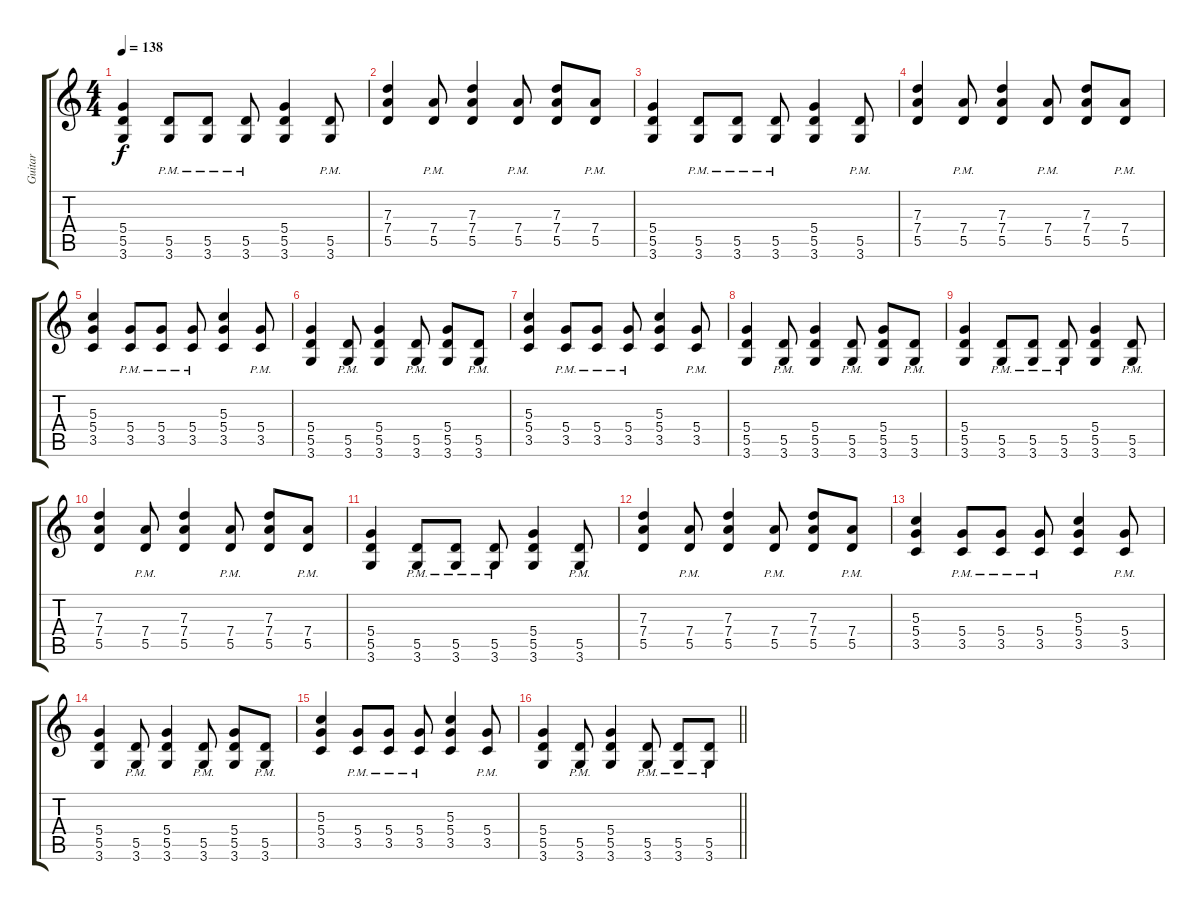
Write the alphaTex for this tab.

\track ("Guitar" "Guitar") {instrument distortionguitar}
\staff {score tabs}
\tuning (E4 B3 G3 D3 A2 E2) {hide}
\ts (4 4)
\section ("" "")
\tempo 138
\clef g2
\ks c
(5.4 5.5 3.6).4{dy f} (5.5{pm} 3.6{pm}).8 (5.5{pm} 3.6{pm}).8 (5.5{pm} 3.6{pm}).8 (5.4 5.5 3.6).4 (5.5{pm} 3.6{pm}).8 |
(7.3 7.4 5.5).4 (7.4{pm} 5.5{pm}).8 (7.3 7.4 5.5).4 (7.4{pm} 5.5{pm}).8 (7.3 7.4 5.5).8 (7.4{pm} 5.5{pm}).8 |
(5.4 5.5 3.6).4 (5.5{pm} 3.6{pm}).8 (5.5{pm} 3.6{pm}).8 (5.5{pm} 3.6{pm}).8 (5.4 5.5 3.6).4 (5.5{pm} 3.6{pm}).8 |
(7.3 7.4 5.5).4 (7.4{pm} 5.5{pm}).8 (7.3 7.4 5.5).4 (7.4{pm} 5.5{pm}).8 (7.3 7.4 5.5).8 (7.4{pm} 5.5{pm}).8 |
(5.3 5.4 3.5).4 (5.4{pm} 3.5{pm}).8 (5.4{pm} 3.5{pm}).8 (5.4{pm} 3.5{pm}).8 (5.3 5.4 3.5).4 (5.4{pm} 3.5{pm}).8 |
(5.4 5.5 3.6).4 (5.5{pm} 3.6{pm}).8 (5.4 5.5 3.6).4 (5.5{pm} 3.6{pm}).8 (5.4 5.5 3.6).8 (5.5{pm} 3.6{pm}).8 |
(5.3 5.4 3.5).4 (5.4{pm} 3.5{pm}).8 (5.4{pm} 3.5{pm}).8 (5.4{pm} 3.5{pm}).8 (5.3 5.4 3.5).4 (5.4{pm} 3.5{pm}).8 |
(5.4 5.5 3.6).4 (5.5{pm} 3.6{pm}).8 (5.4 5.5 3.6).4 (5.5{pm} 3.6{pm}).8 (5.4 5.5 3.6).8 (5.5{pm} 3.6{pm}).8 |
(5.4 5.5 3.6).4 (5.5{pm} 3.6{pm}).8 (5.5{pm} 3.6{pm}).8 (5.5{pm} 3.6{pm}).8 (5.4 5.5 3.6).4 (5.5{pm} 3.6{pm}).8 |
(7.3 7.4 5.5).4 (7.4{pm} 5.5{pm}).8 (7.3 7.4 5.5).4 (7.4{pm} 5.5{pm}).8 (7.3 7.4 5.5).8 (7.4{pm} 5.5{pm}).8 |
(5.4 5.5 3.6).4 (5.5{pm} 3.6{pm}).8 (5.5{pm} 3.6{pm}).8 (5.5{pm} 3.6{pm}).8 (5.4 5.5 3.6).4 (5.5{pm} 3.6{pm}).8 |
(7.3 7.4 5.5).4 (7.4{pm} 5.5{pm}).8 (7.3 7.4 5.5).4 (7.4{pm} 5.5{pm}).8 (7.3 7.4 5.5).8 (7.4{pm} 5.5{pm}).8 |
(5.3 5.4 3.5).4 (5.4{pm} 3.5{pm}).8 (5.4{pm} 3.5{pm}).8 (5.4{pm} 3.5{pm}).8 (5.3 5.4 3.5).4 (5.4{pm} 3.5{pm}).8 |
(5.4 5.5 3.6).4 (5.5{pm} 3.6{pm}).8 (5.4 5.5 3.6).4 (5.5{pm} 3.6{pm}).8 (5.4 5.5 3.6).8 (5.5{pm} 3.6{pm}).8 |
(5.3 5.4 3.5).4 (5.4{pm} 3.5{pm}).8 (5.4{pm} 3.5{pm}).8 (5.4{pm} 3.5{pm}).8 (5.3 5.4 3.5).4 (5.4{pm} 3.5{pm}).8 |
\barLineRight lightlight
(5.4 5.5 3.6).4 (5.5{pm} 3.6{pm}).8 (5.4 5.5 3.6).4 (5.5{pm} 3.6{pm}).8 (5.5{pm} 3.6{pm}).8 (5.5{pm} 3.6{pm}).8
